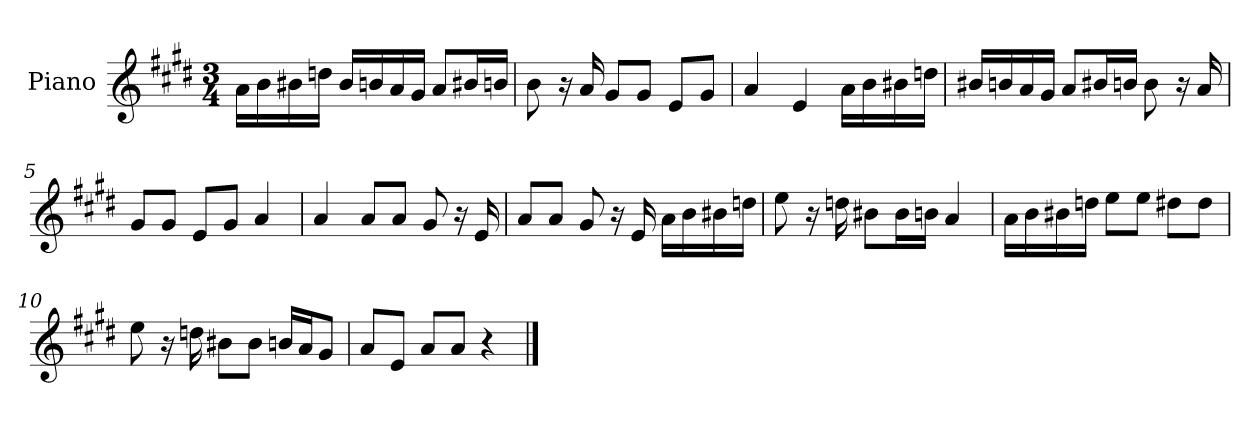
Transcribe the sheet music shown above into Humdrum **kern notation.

**kern
*part1
*staff1
*I"Piano
*I'P-no
*clefG2
*k[f#c#g#d#]
*M3/4
*MM92
=1
16a\LL
16b\
16b#X\
16ddn\JJ
16b#/LL
16bn/
16a/
16g#/JJ
8a/L
16b#X/L
16bn/JJ
=2
8b\
16r
16a/
8g#/L
8g#/J
8e/L
8g#/J
=3
4a/
4e/
16a\LL
16b\
16b#X\
16ddn\JJ
!!LO:LB:g=z
=4
16b#X/LL
16bn/
16a/
16g#/JJ
8a/L
16b#X/L
16bn/JJ
8b\
16r
16a/
=5
8g#/L
8g#/J
8e/L
8g#/J
4a/
=6
4a/
8a/L
8a/J
8g#/
16r
16e/
=7
8a/L
8a/J
8g#/
16r
16e/
16a\LL
16b\
16b#X\
16ddn\JJ
!!LO:LB:g=z
=8
8ee\
16r
16ddn\
8b#X\L
16b#\L
16bn\JJ
4a/
=9
16a\LL
16b\
16b#X\
16ddn\JJ
8ee\L
8ee\J
8dd#X\L
8dd#\J
=10
8ee\
16r
16ddn\
8b#X\L
8b#\J
16bn/LL
16a/J
8g#/J
=11
8a/L
8e/J
8a/L
8a/J
4r
==
*-
